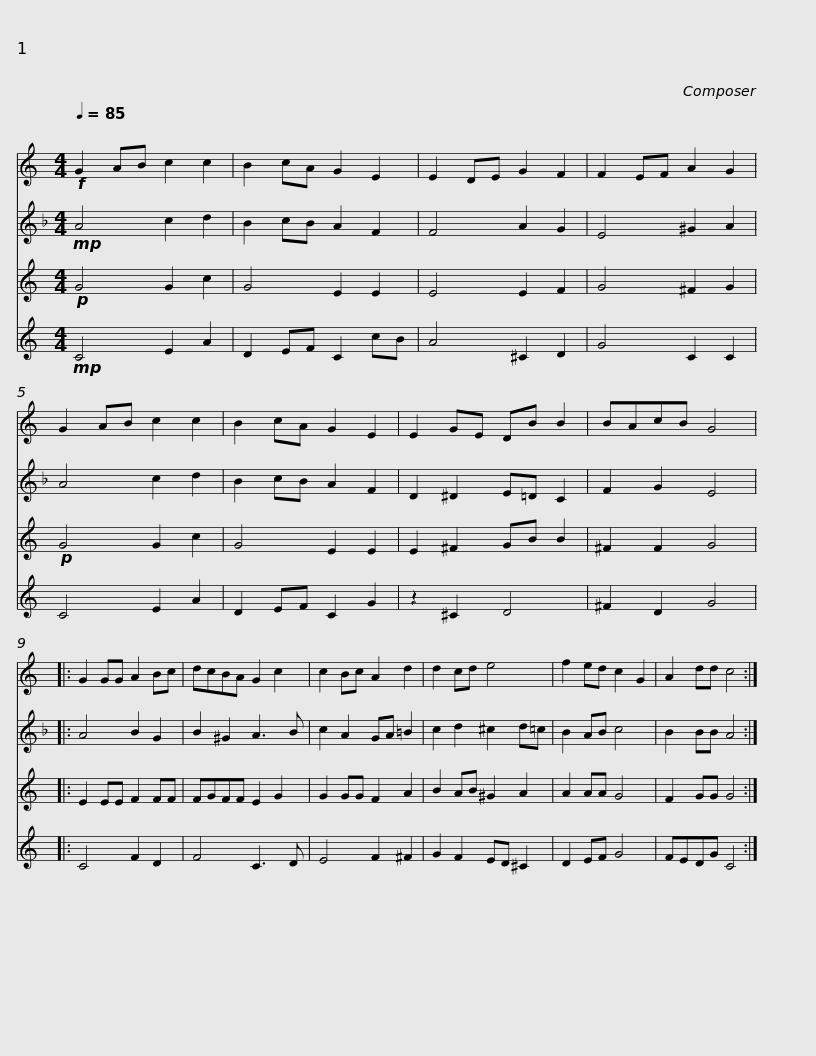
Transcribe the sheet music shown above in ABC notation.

X:1
%%score 1 2 3 4
L:1/8
Q:1/4=85
M:4/4
I:linebreak $
K:none
V:1 treble transpose=-2
V:2 treble transpose=-7
V:3 treble transpose=-14
V:4 treble transpose=-26
V:1
[K:C]!f! G2 AB c2 c2 | B2 cA G2 E2 | E2 DE G2 F2 | F2 EF A2 G2 | G2 AB c2 c2 | %5
 B2 cA G2 E2 |$ E2 GE DB B2 | BAcB G4 |: G2 GG A2 Bc | dcBA G2 c2 | %10
 c2 Bc A2 d2 |$ d2 cd e4 | f2 ed c2 G2 | A2 dd c4 :| %14
V:2
[K:F]!mp! A4 c2 d2 | B2 cB A2 F2 | F4 A2 G2 | E4 ^G2 A2 | A4 c2 d2 | %5
 B2 cB A2 F2 |$ D2 ^D2 E=D C2 | F2 G2 E4 |: A4 B2 G2 | B2 ^G2 A3 B | %10
 c2 A2 GA =B2 |$ c2 d2 ^c2 d=c | B2 AB c4 | B2 BB A4 :| %14
V:3
[K:C]!p! G4 G2 c2 | G4 E2 E2 | E4 E2 F2 | G4 ^F2 G2 |!p! G4 G2 c2 | %5
 G4 E2 E2 |$ E2 ^F2 GB B2 | ^F2 F2 G4 |: E2 EE F2 FF | FGFF E2 G2 | %10
 G2 GG F2 A2 |$ B2 AB ^G2 A2 | A2 AA G4 | F2 GG G4 :| %14
V:4
[K:C]!mp! C4 E2 A2 | D2 EF C2 cB | A4 ^C2 D2 | G4 C2 C2 | C4 E2 A2 | %5
 D2 EF C2 G2 |$ z2 ^C2 D4 | ^F2 D2 G4 |: C4 F2 D2 | F4 C3 D | %10
 E4 F2 ^F2 |$ G2 F2 ED ^C2 | D2 EF G4 | FEDG C4 :| %14
